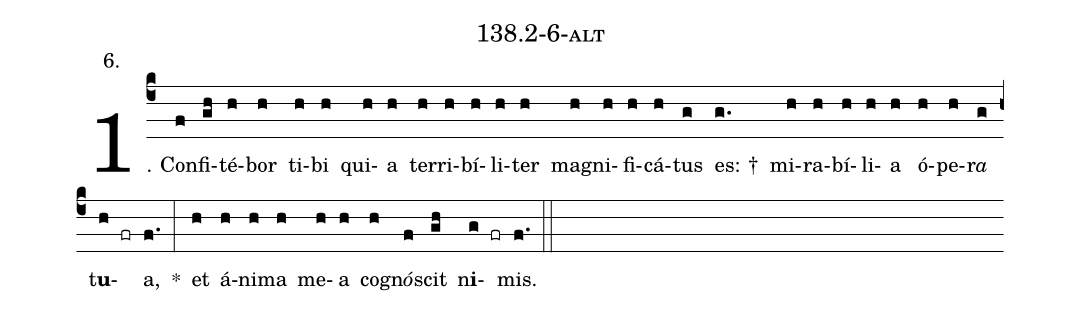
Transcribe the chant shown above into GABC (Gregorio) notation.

name: 138.2-6-alt;
annotation: 6.;
%%
(c4)1. Con(f)fi(gh)té(h)bor(h) ti(h)bi(h) qui(h)a(h) ter(h)ri(h)bí(h)li(h)ter(h) ma(h)gni(h)fi(h)cá(h)tus(g) es: †(g.) mi(h)ra(h)bí(h)li(h)a(h) ó(h)pe(h)r<i>a</i>(g) t<b>u</b>(h fr)a,(f.) *(:) et(h) á(h)ni(h)ma(h) me(h)a(h) co(h)gn<i>ó</i>(f)scit(gh) n<b>i</b>(g fr)mis.(f.) (::)
